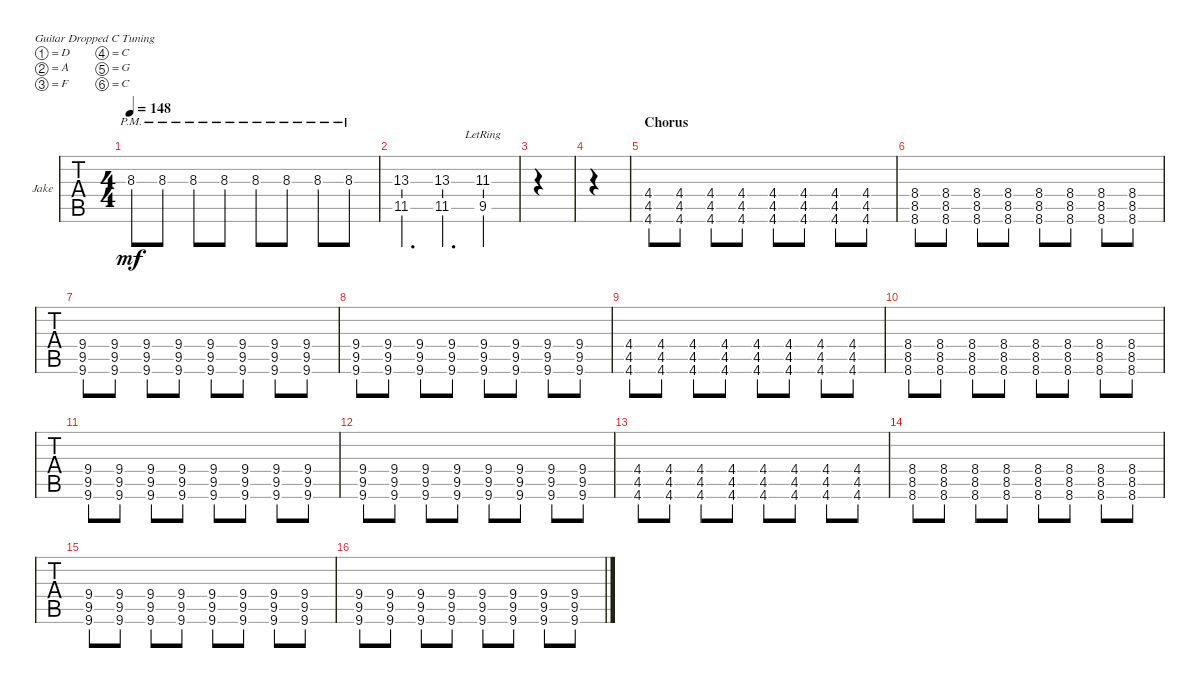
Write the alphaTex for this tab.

\defaultSystemsLayout 4
\bracketExtendMode groupsimilarinstruments
\firstSystemTrackNameOrientation horizontal
\otherSystemsTrackNameOrientation horizontal
\track ("Jake" "Jake") {instrument distortionguitar}
\staff {tabs}
\tuning (D4 A3 F3 C3 G2 C2)
\ts (4 4)
\tempo 148
\clef g2
\ks c
8.3{pm}.8{dy mf} 8.3{pm}.8 8.3{pm}.8 8.3{pm}.8 8.3{pm}.8 8.3{pm}.8 8.3{pm}.8 8.3{pm}.8 |
(11.5 13.3).4{d} (11.5 13.3).4{d} (9.5{lr} 11.3{lr}).4 |
|
|
\section ("" "Chorus")
(4.5 4.6 4.4).8 (4.6 4.5 4.4).8 (4.6 4.5 4.4).8 (4.6 4.5 4.4).8 (4.6 4.5 4.4).8 (4.6 4.5 4.4).8 (4.6 4.5 4.4).8 (4.6 4.5 4.4).8 |
(8.6 8.5 8.4).8 (8.6 8.5 8.4).8 (8.6 8.5 8.4).8 (8.6 8.5 8.4).8 (8.6 8.5 8.4).8 (8.6 8.5 8.4).8 (8.6 8.5 8.4).8 (8.6 8.5 8.4).8 |
(9.6 9.5 9.4).8 (9.4 9.5 9.6).8 (9.6 9.5 9.4).8 (9.4 9.5 9.6).8 (9.6 9.5 9.4).8 (9.4 9.5 9.6).8 (9.6 9.5 9.4).8 (9.4 9.5 9.6).8 |
(9.6 9.5 9.4).8 (9.4 9.6 9.5).8 (9.4 9.5 9.6).8 (9.4 9.5 9.6).8 (9.4 9.5 9.6).8 (9.4 9.5 9.6).8 (9.4 9.5 9.6).8 (9.4 9.5 9.6).8 |
(4.5 4.6 4.4).8 (4.6 4.5 4.4).8 (4.6 4.5 4.4).8 (4.6 4.5 4.4).8 (4.6 4.5 4.4).8 (4.6 4.5 4.4).8 (4.6 4.5 4.4).8 (4.6 4.5 4.4).8 |
(8.6 8.5 8.4).8 (8.6 8.5 8.4).8 (8.6 8.5 8.4).8 (8.6 8.5 8.4).8 (8.6 8.5 8.4).8 (8.6 8.5 8.4).8 (8.6 8.5 8.4).8 (8.6 8.5 8.4).8 |
(9.6 9.5 9.4).8 (9.4 9.5 9.6).8 (9.6 9.5 9.4).8 (9.4 9.5 9.6).8 (9.6 9.5 9.4).8 (9.4 9.5 9.6).8 (9.6 9.5 9.4).8 (9.4 9.5 9.6).8 |
(9.6 9.5 9.4).8 (9.4 9.6 9.5).8 (9.4 9.5 9.6).8 (9.4 9.5 9.6).8 (9.4 9.5 9.6).8 (9.4 9.5 9.6).8 (9.4 9.5 9.6).8 (9.4 9.5 9.6).8 |
(4.5 4.6 4.4).8 (4.6 4.5 4.4).8 (4.6 4.5 4.4).8 (4.6 4.5 4.4).8 (4.6 4.5 4.4).8 (4.6 4.5 4.4).8 (4.6 4.5 4.4).8 (4.6 4.5 4.4).8 |
(8.6 8.5 8.4).8 (8.6 8.5 8.4).8 (8.6 8.5 8.4).8 (8.6 8.5 8.4).8 (8.6 8.5 8.4).8 (8.6 8.5 8.4).8 (8.6 8.5 8.4).8 (8.6 8.5 8.4).8 |
(9.6 9.5 9.4).8 (9.4 9.5 9.6).8 (9.6 9.5 9.4).8 (9.4 9.5 9.6).8 (9.6 9.5 9.4).8 (9.4 9.5 9.6).8 (9.6 9.5 9.4).8 (9.4 9.5 9.6).8 |
(9.6 9.5 9.4).8 (9.4 9.6 9.5).8 (9.4 9.5 9.6).8 (9.4 9.5 9.6).8 (9.4 9.5 9.6).8 (9.4 9.5 9.6).8 (9.4 9.5 9.6).8 (9.4 9.5 9.6).8
